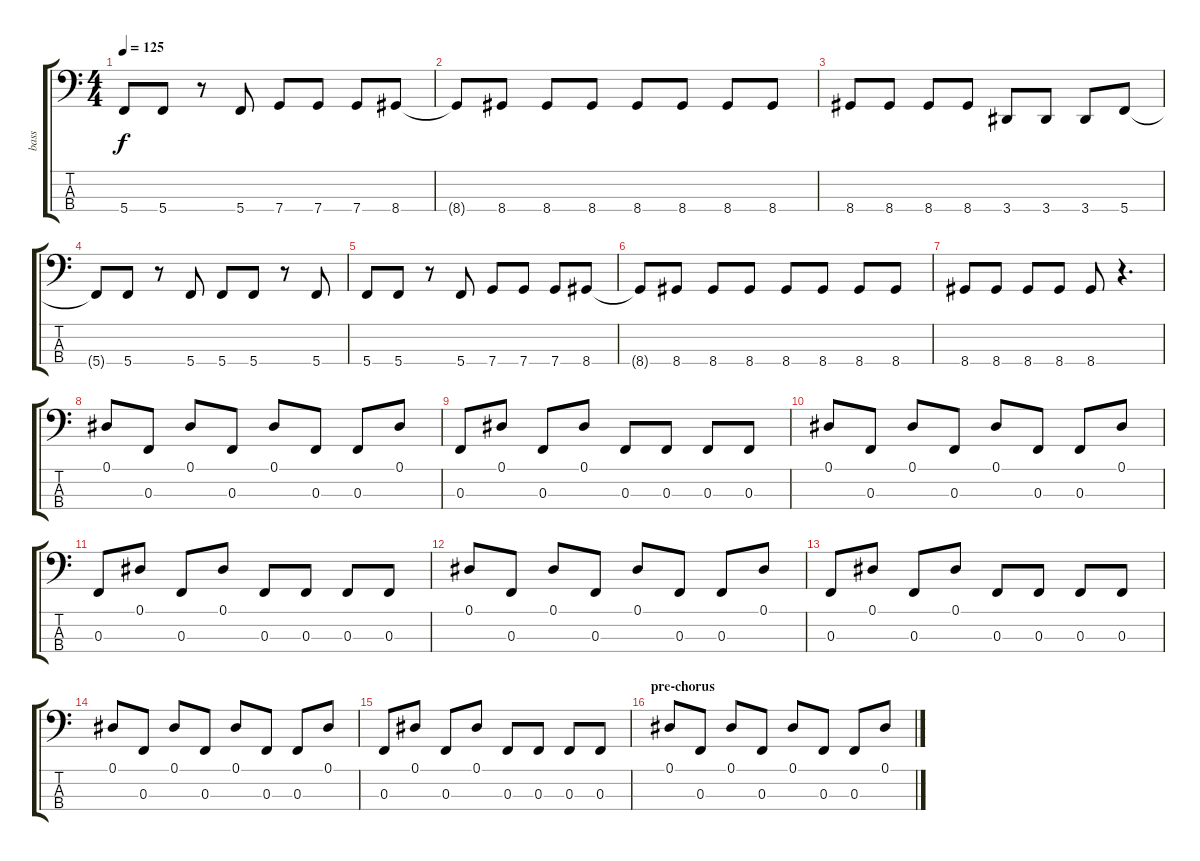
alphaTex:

\track ("bass" "bass") {instrument electricbasspick}
\staff {score tabs}
\tuning (Eb2 Bb1 F1 C1) {hide}
\ts (4 4)
\tempo 125
\clef f4
\ks c
5.4.8{dy f} 5.4.8 r.8 5.4.8 7.4.8 7.4.8 7.4.8 8.4.8 |
8.4{t}.8 8.4.8 8.4.8 8.4.8 8.4.8 8.4.8 8.4.8 8.4.8 |
8.4.8 8.4.8 8.4.8 8.4.8 3.4.8 3.4.8 3.4.8 5.4.8 |
5.4{t}.8 5.4.8 r.8 5.4.8 5.4.8 5.4.8 r.8 5.4.8 |
5.4.8 5.4.8 r.8 5.4.8 7.4.8 7.4.8 7.4.8 8.4.8 |
8.4{t}.8 8.4.8 8.4.8 8.4.8 8.4.8 8.4.8 8.4.8 8.4.8 |
8.4.8 8.4.8 8.4.8 8.4.8 8.4.8 r.4{d} |
\section ("" "")
0.1.8 0.3.8 0.1.8 0.3.8 0.1.8 0.3.8 0.3.8 0.1.8 |
0.3.8 0.1.8 0.3.8 0.1.8 0.3.8 0.3.8 0.3.8 0.3.8 |
0.1.8 0.3.8 0.1.8 0.3.8 0.1.8 0.3.8 0.3.8 0.1.8 |
0.3.8 0.1.8 0.3.8 0.1.8 0.3.8 0.3.8 0.3.8 0.3.8 |
0.1.8 0.3.8 0.1.8 0.3.8 0.1.8 0.3.8 0.3.8 0.1.8 |
0.3.8 0.1.8 0.3.8 0.1.8 0.3.8 0.3.8 0.3.8 0.3.8 |
0.1.8 0.3.8 0.1.8 0.3.8 0.1.8 0.3.8 0.3.8 0.1.8 |
0.3.8 0.1.8 0.3.8 0.1.8 0.3.8 0.3.8 0.3.8 0.3.8 |
\section ("" "pre-chorus")
0.1.8 0.3.8 0.1.8 0.3.8 0.1.8 0.3.8 0.3.8 0.1.8
